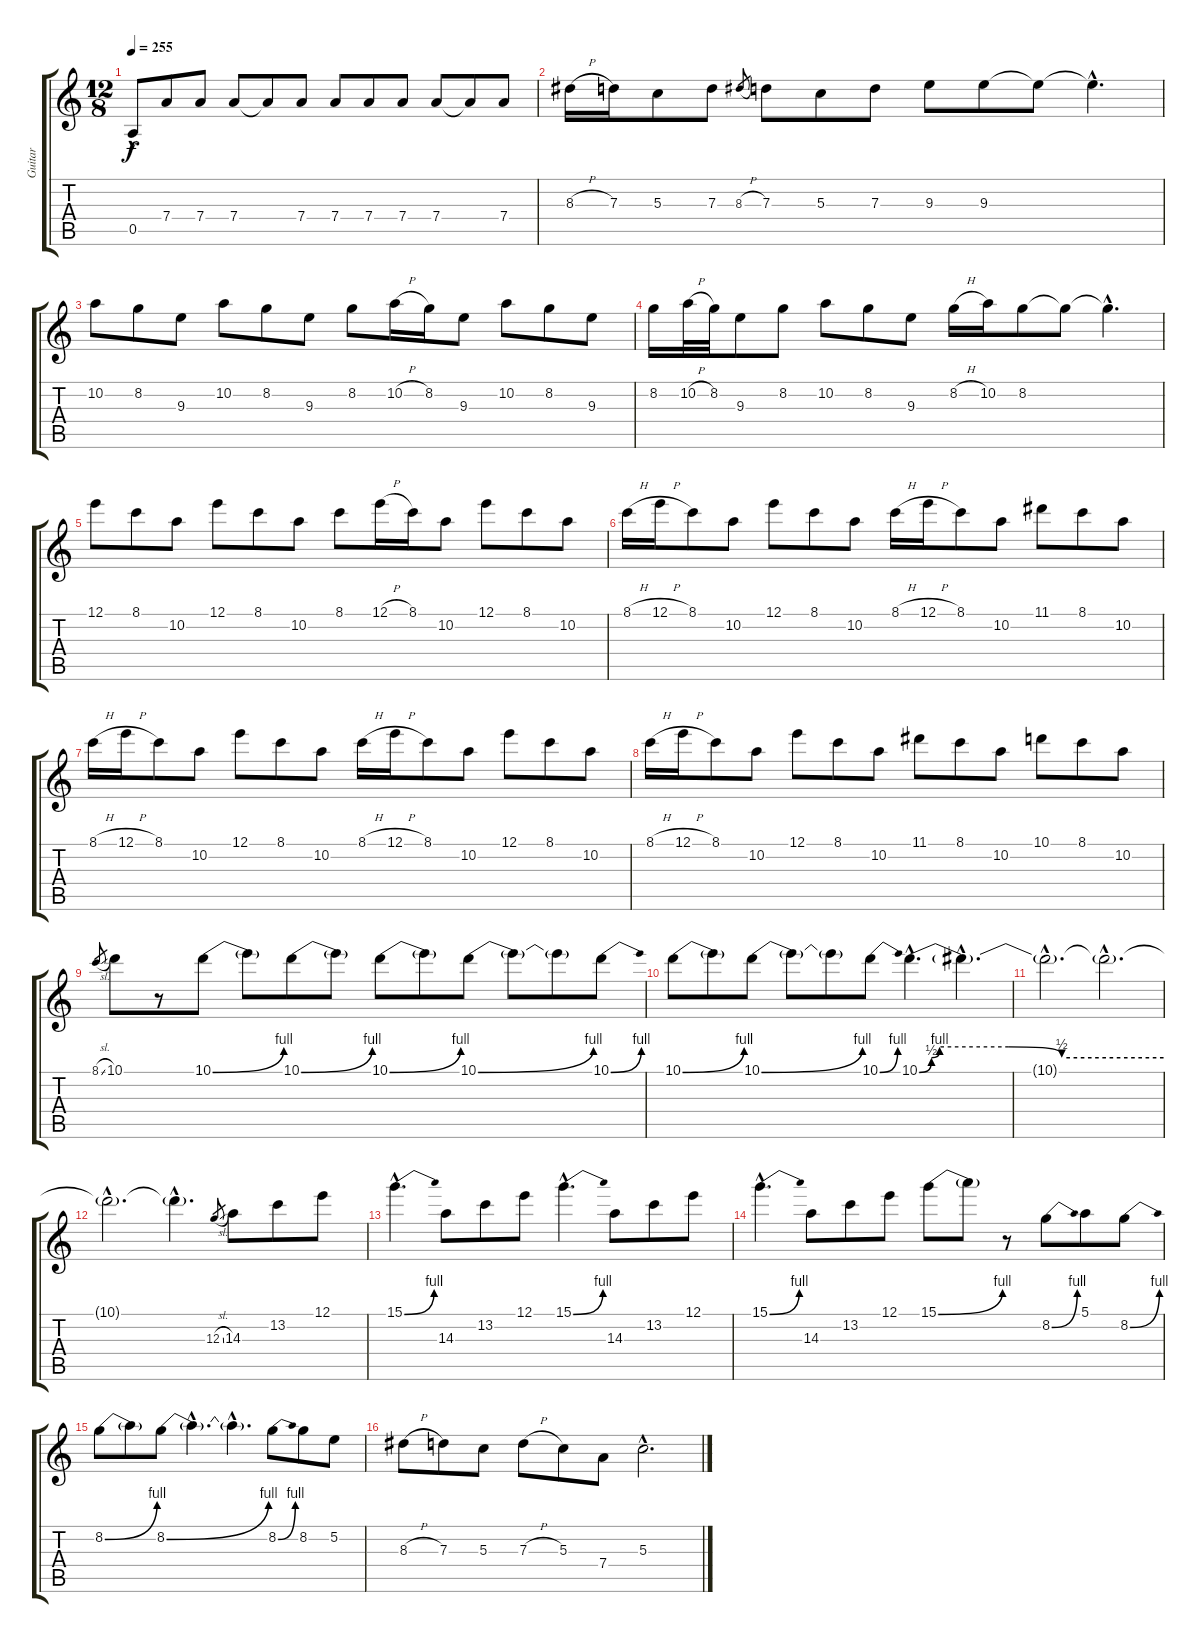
\track ("Guitar" "Guitar") {instrument overdrivenguitar}
\staff {score tabs}
\tuning (E4 B3 G3 D3 A2 E2) {hide}
\ts (12 8)
\tempo 255
\clef g2
\ks c
0.5{hac}.8{dy f} 7.4.8 7.4.8 7.4.8 7.4{t}.8 7.4.8 7.4.8 7.4.8 7.4.8 7.4.8 7.4{t}.8 7.4.8 |
8.3{h}.16 7.3.16 5.3.8 7.3.8 8.3{h}.8{gr} 7.3.8 5.3.8 7.3.8 9.3.8 9.3.8 9.3{t}.8 9.3{hac t}.4{d} |
10.2.8 8.2.8 9.3.8 10.2.8 8.2.8 9.3.8 8.2.8 10.2{h}.16 8.2.16 9.3.8 10.2.8 8.2.8 9.3.8 |
8.2.16 10.2{h}.32 8.2.32 9.3.8 8.2.8 10.2.8 8.2.8 9.3.8 8.2{h}.16 10.2.16 8.2.8 8.2{t}.8 8.2{hac t}.4{d} |
12.1.8 8.1.8 10.2.8 12.1.8 8.1.8 10.2.8 8.1.8 12.1{h}.16 8.1.16 10.2.8 12.1.8 8.1.8 10.2.8 |
8.1{h}.16 12.1{h}.16 8.1.8 10.2.8 12.1.8 8.1.8 10.2.8 8.1{h}.16 12.1{h}.16 8.1.8 10.2.8 11.1.8 8.1.8 10.2.8 |
8.1{h}.16 12.1{h}.16 8.1.8 10.2.8 12.1.8 8.1.8 10.2.8 8.1{h}.16 12.1{h}.16 8.1.8 10.2.8 12.1.8 8.1.8 10.2.8 |
8.1{h}.16 12.1{h}.16 8.1.8 10.2.8 12.1.8 8.1.8 10.2.8 11.1.8 8.1.8 10.2.8 10.1.8 8.1.8 10.2.8 |
8.1{sl}.8{gr} 10.1.8 r.8 10.1{be (bend 0 0 60 4)}.8 10.1{t}.8 10.1{be (bend 0 0 60 4)}.8 10.1{t}.8 10.1{be (bend 0 0 60 4)}.8 10.1{t}.8 10.1{be (bend 0 0 60 4)}.8 10.1{t}.8 10.1{t}.8 10.1{be (bend 0 0 60 4)}.8 |
10.1{be (bend 0 0 60 4)}.8 10.1{t}.8 10.1{be (bend 0 0 60 4)}.8 10.1{t}.8 10.1{t}.8 10.1{be (bend 0 0 60 4)}.8 10.1{be (custom 0 0 3 2 5 4 22 4 35 2 60 2) hac}.4{d} 10.1{hac t}.4{d} |
10.1{hac t}.2{d} 10.1{hac t}.2{d} |
10.1{hac t}.2{d} 10.1{hac t}.4{d} 12.3{sl}.8{gr} 14.3.8 13.2.8 12.1.8 |
15.1{be (bend 0 0 60 4) hac}.4{d} 14.3.8 13.2.8 12.1.8 15.1{be (bend 0 0 60 4) hac}.4{d} 14.3.8 13.2.8 12.1.8 |
15.1{be (bend 0 0 60 4) hac}.4{d} 14.3.8 13.2.8 12.1.8 15.1{be (bend 0 0 60 4)}.8 15.1{t}.8 r.8 8.2{be (bend 0 0 60 4)}.8 5.1.8 8.2{be (bend 0 0 60 4)}.8 |
8.2{be (bend 0 0 60 4)}.8 8.2{t}.8 8.2{be (bend 0 0 60 4)}.8 8.2{hac t}.4{d} 8.2{hac t}.4{d} 8.2{be (bend 0 0 60 4)}.8 8.2.8 5.2.8 |
8.3{h}.8 7.3.8 5.3.8 7.3{h}.8 5.3.8 7.4.8 5.3{hac}.2{d}
